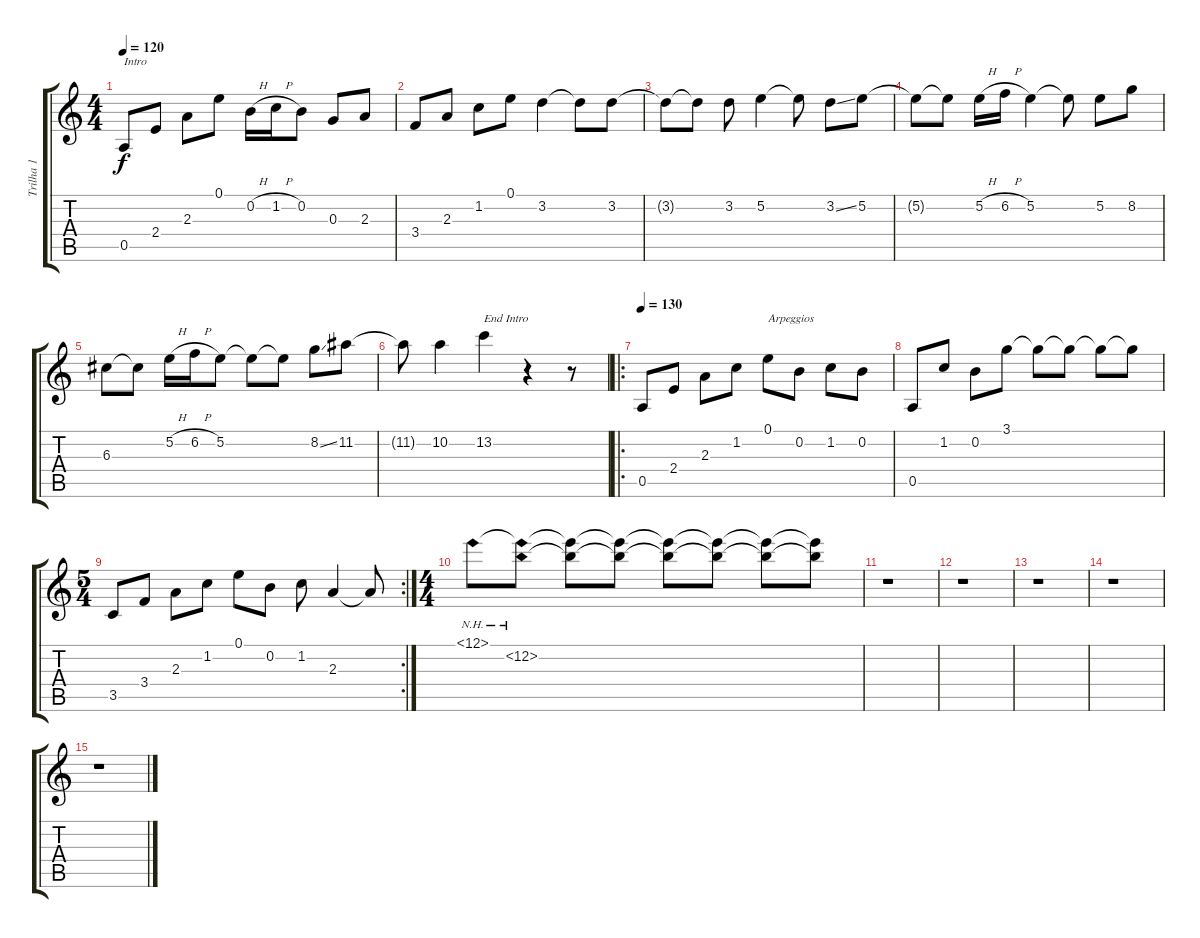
\track ("Trilha 1" "Trilha 1") {instrument acousticguitarnylon}
\staff {score tabs}
\tuning (E4 B3 G3 D3 A2 E2) {hide}
\ts (4 4)
\tempo 120
\clef g2
\ks c
0.5.8{txt "Intro" dy f instrument acousticguitarnylon} 2.4.8 2.3.8 0.1.8 0.2{h}.16 1.2{h}.16 0.2.8 0.3.8 2.3.8 |
3.4.8 2.3.8 1.2.8 0.1.8 3.2.4 3.2{t}.8 3.2.8 |
3.2{t}.8 3.2{t}.8 3.2.8 5.2.4 5.2{t}.8 3.2{ss}.8 5.2.8 |
5.2{t}.8 5.2{t}.8 5.2{h}.16 6.2{h}.16 5.2.4 5.2{t}.8 5.2.8 8.2.8 |
6.3.8 6.3{t}.8 5.2{h}.16 6.2{h}.16 5.2.8 5.2{t}.8 5.2{t}.8 8.2{ss}.8 11.2.8 |
11.2{t}.8 10.2.4 13.2.4{txt "End Intro"} r.4 r.8 |
\ro
\tempo 130
0.5.8 2.4.8 2.3.8 1.2.8 0.1.8{txt "Arpeggios"} 0.2.8 1.2.8 0.2.8 |
0.5.8 1.2.8 0.2.8 3.1.8 3.1{t}.8 3.1{t}.8 3.1{t}.8 3.1{t}.8 |
\rc 2
\ts (5 4)
3.5.8 3.4.8 2.3.8 1.2.8 0.1.8 0.2.8 1.2.8 2.3.4 2.3{t}.8 |
\ts (4 4)
12.1{nh}.8 (12.1{nh t} 12.2{nh}).8 (12.1{t} 12.2{t}).8 (12.1{t} 12.2{t}).8 (12.1{t} 12.2{t}).8 (12.1{t} 12.2{t}).8 (12.1{t} 12.2{t}).8 (12.1{t} 12.2{t}).8 |
r.1 |
r.1 |
r.1 |
r.1 |
r.1
